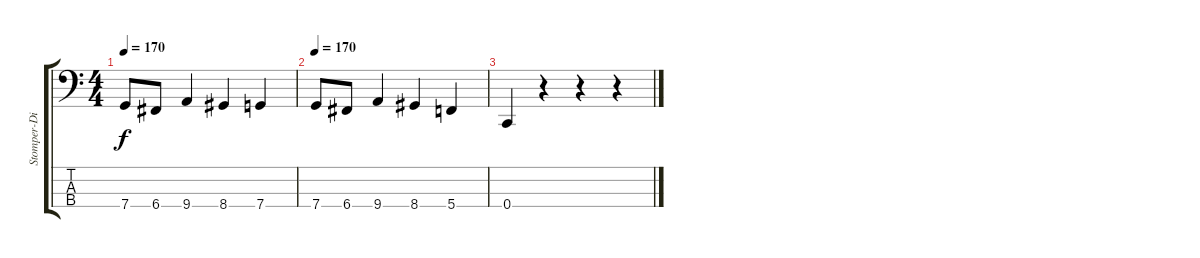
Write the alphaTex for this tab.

\track ("Stomper-Distort Bass" "Stomper-Di") {instrument distortionguitar}
\staff {score tabs}
\tuning (Eb2 Bb1 F1 C1) {hide}
\ts (4 4)
\tempo 150
\tempo 170
\clef f4
\ks c
7.4.8{dy f} 6.4.8 9.4.4 8.4.4 7.4.4 |
\tempo 170
7.4.8 6.4.8 9.4.4 8.4.4 5.4.4 |
0.4.4 r.4 r.4 r.4
